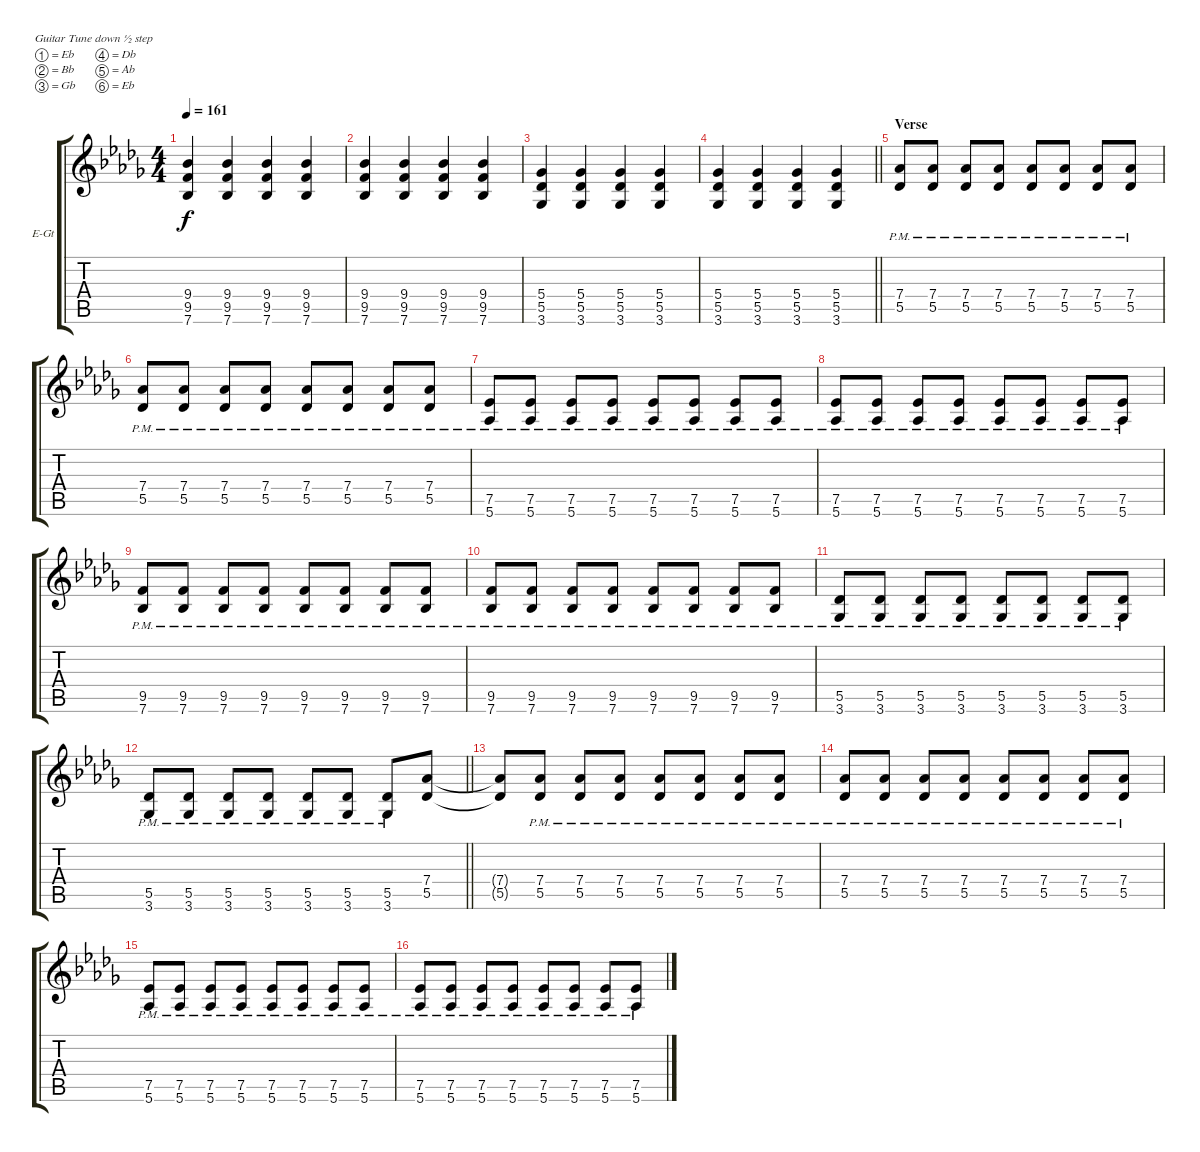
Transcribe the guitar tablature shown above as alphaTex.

\bracketExtendMode groupsimilarinstruments
\firstSystemTrackNameOrientation horizontal
\otherSystemsTrackNameOrientation horizontal
\track ("Rhythm Guitar" "E-Gt") {instrument distortionguitar}
\staff {score tabs}
\tuning (Eb4 Bb3 Gb3 Db3 Ab2 Eb2)
\ts (4 4)
\tempo 161
\clef g2
\ks db
(9.4 9.5 7.6).4{dy f} (9.4 9.5 7.6).4 (9.4 9.5 7.6).4 (9.4 9.5 7.6).4 |
(9.4 9.5 7.6).4 (9.4 9.5 7.6).4 (9.4 9.5 7.6).4 (9.4 9.5 7.6).4 |
(5.4 5.5 3.6).4 (5.4 5.5 3.6).4 (5.4 5.5 3.6).4 (5.4 5.5 3.6).4 |
\barLineRight lightlight
(5.4 5.5 3.6).4 (5.4 5.5 3.6).4 (5.4 5.5 3.6).4 (5.4 5.5 3.6).4 |
\section ("" "Verse")
(7.4{pm} 5.5{pm}).8 (7.4{pm} 5.5{pm}).8 (7.4{pm} 5.5{pm}).8 (7.4{pm} 5.5{pm}).8 (7.4{pm} 5.5{pm}).8 (7.4{pm} 5.5{pm}).8 (7.4{pm} 5.5{pm}).8 (7.4{pm} 5.5{pm}).8 |
(7.4{pm} 5.5{pm}).8 (7.4{pm} 5.5{pm}).8 (7.4{pm} 5.5{pm}).8 (7.4{pm} 5.5{pm}).8 (7.4{pm} 5.5{pm}).8 (7.4{pm} 5.5{pm}).8 (7.4{pm} 5.5{pm}).8 (7.4{pm} 5.5{pm}).8 |
(7.5{pm} 5.6{pm}).8 (7.5{pm} 5.6{pm}).8 (7.5{pm} 5.6{pm}).8 (7.5{pm} 5.6{pm}).8 (7.5{pm} 5.6{pm}).8 (7.5{pm} 5.6{pm}).8 (7.5{pm} 5.6{pm}).8 (7.5{pm} 5.6{pm}).8 |
(7.5{pm} 5.6{pm}).8 (7.5{pm} 5.6{pm}).8 (7.5{pm} 5.6{pm}).8 (7.5{pm} 5.6{pm}).8 (7.5{pm} 5.6{pm}).8 (7.5{pm} 5.6{pm}).8 (7.5{pm} 5.6{pm}).8 (7.5{pm} 5.6{pm}).8 |
(9.5{pm} 7.6{pm}).8 (9.5{pm} 7.6{pm}).8 (9.5{pm} 7.6{pm}).8 (9.5{pm} 7.6{pm}).8 (9.5{pm} 7.6{pm}).8 (9.5{pm} 7.6{pm}).8 (9.5{pm} 7.6{pm}).8 (9.5{pm} 7.6{pm}).8 |
(9.5{pm} 7.6{pm}).8 (9.5{pm} 7.6{pm}).8 (9.5{pm} 7.6{pm}).8 (9.5{pm} 7.6{pm}).8 (9.5{pm} 7.6{pm}).8 (9.5{pm} 7.6{pm}).8 (9.5{pm} 7.6{pm}).8 (9.5{pm} 7.6{pm}).8 |
(5.5{pm} 3.6{pm}).8 (5.5{pm} 3.6{pm}).8 (5.5{pm} 3.6{pm}).8 (5.5{pm} 3.6{pm}).8 (5.5{pm} 3.6{pm}).8 (5.5{pm} 3.6{pm}).8 (5.5{pm} 3.6{pm}).8 (5.5{pm} 3.6{pm}).8 |
\barLineRight lightlight
(5.5{pm} 3.6{pm}).8 (5.5{pm} 3.6{pm}).8 (5.5{pm} 3.6{pm}).8 (5.5{pm} 3.6{pm}).8 (5.5{pm} 3.6{pm}).8 (5.5{pm} 3.6{pm}).8 (5.5{pm} 3.6{pm}).8 (7.4 5.5).8 |
(7.4{t} 5.5{t}).8 (7.4{pm} 5.5{pm}).8 (7.4{pm} 5.5{pm}).8 (7.4{pm} 5.5{pm}).8 (7.4{pm} 5.5{pm}).8 (7.4{pm} 5.5{pm}).8 (7.4{pm} 5.5{pm}).8 (7.4{pm} 5.5{pm}).8 |
(7.4{pm} 5.5{pm}).8 (7.4{pm} 5.5{pm}).8 (7.4{pm} 5.5{pm}).8 (7.4{pm} 5.5{pm}).8 (7.4{pm} 5.5{pm}).8 (7.4{pm} 5.5{pm}).8 (7.4{pm} 5.5{pm}).8 (7.4{pm} 5.5{pm}).8 |
(7.5{pm} 5.6{pm}).8 (7.5{pm} 5.6{pm}).8 (7.5{pm} 5.6{pm}).8 (7.5{pm} 5.6{pm}).8 (7.5{pm} 5.6{pm}).8 (7.5{pm} 5.6{pm}).8 (7.5{pm} 5.6{pm}).8 (7.5{pm} 5.6{pm}).8 |
(7.5{pm} 5.6{pm}).8 (7.5{pm} 5.6{pm}).8 (7.5{pm} 5.6{pm}).8 (7.5{pm} 5.6{pm}).8 (7.5{pm} 5.6{pm}).8 (7.5{pm} 5.6{pm}).8 (7.5{pm} 5.6{pm}).8 (7.5{pm} 5.6{pm}).8
